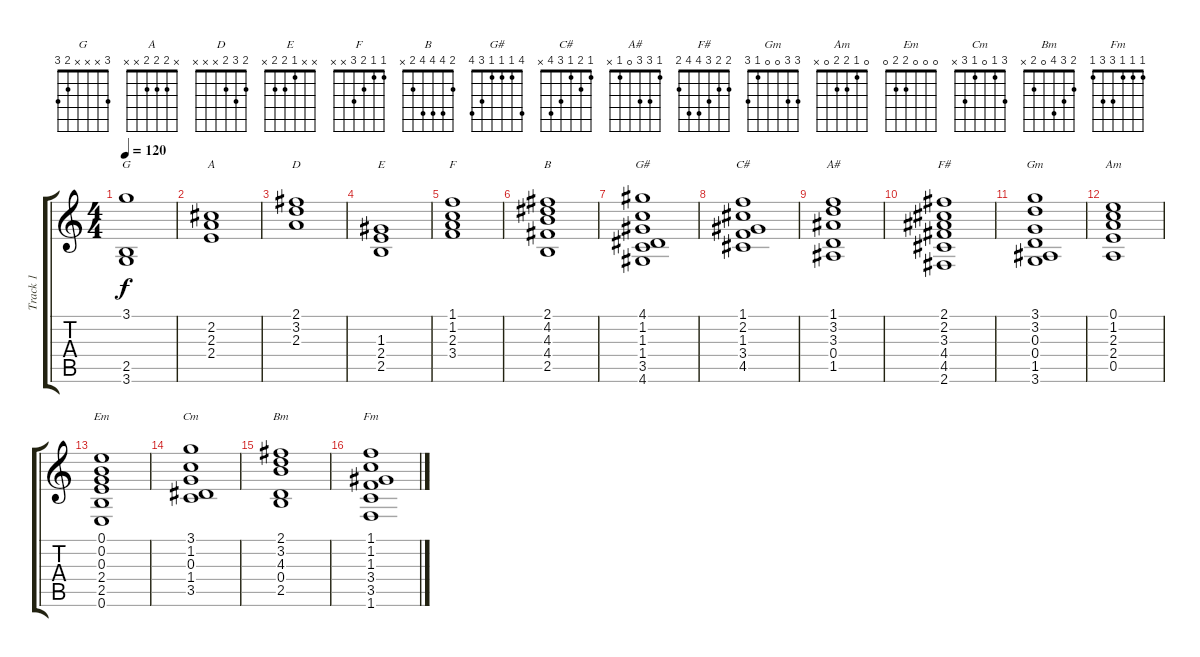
\track ("Track 1" "Track 1") {instrument acousticguitarsteel}
\staff {score tabs}
\tuning (E4 B3 G3 D3 A2 E2) {hide}
\chord ("G" 3 x x x 2 3)
\chord ("A" x 2 2 2 x x)
\chord ("D" 2 3 2 x x x)
\chord ("E" x x 1 2 2 x)
\chord ("F" 1 1 2 3 x x)
\chord ("B" 2 4 4 4 2 x)
\chord ("G#" 4 1 1 1 3 4)
\chord ("C#" 1 2 1 3 4 x)
\chord ("A#" 1 3 3 0 1 x)
\chord ("F#" 2 2 3 4 4 2)
\chord ("Gm" 3 3 0 0 1 3)
\chord ("Am" 0 1 2 2 0 x)
\chord ("Em" 0 0 0 2 2 0)
\chord ("Cm" 3 1 0 1 3 x)
\chord ("Bm" 2 3 4 0 2 x)
\chord ("Fm" 1 1 1 3 3 1)
\ts (4 4)
\tempo 120
\clef g2
\ks c
(3.1 2.5 3.6).1{ch "G" dy f instrument acousticguitarsteel} |
(2.2 2.3 2.4).1{ch "A"} |
(2.1 3.2 2.3).1{ch "D"} |
(1.3 2.4 2.5).1{ch "E"} |
(1.1 1.2 2.3 3.4).1{ch "F"} |
(2.1 4.2 4.3 4.4 2.5).1{ch "B"} |
(4.1 1.2 1.3 1.4 3.5 4.6).1{ch "G#"} |
(1.1 2.2 1.3 3.4 4.5).1{ch "C#"} |
(1.1 3.2 3.3 0.4 1.5).1{ch "A#"} |
(2.1 2.2 3.3 4.4 4.5 2.6).1{ch "F#"} |
(3.1 3.2 0.3 0.4 1.5 3.6).1{ch "Gm"} |
(0.1 1.2 2.3 2.4 0.5).1{ch "Am"} |
(0.1 0.2 0.3 2.4 2.5 0.6).1{ch "Em"} |
(3.1 1.2 0.3 1.4 3.5).1{ch "Cm"} |
(2.1 3.2 4.3 0.4 2.5).1{ch "Bm"} |
(1.1 1.2 1.3 3.4 3.5 1.6).1{ch "Fm"}
